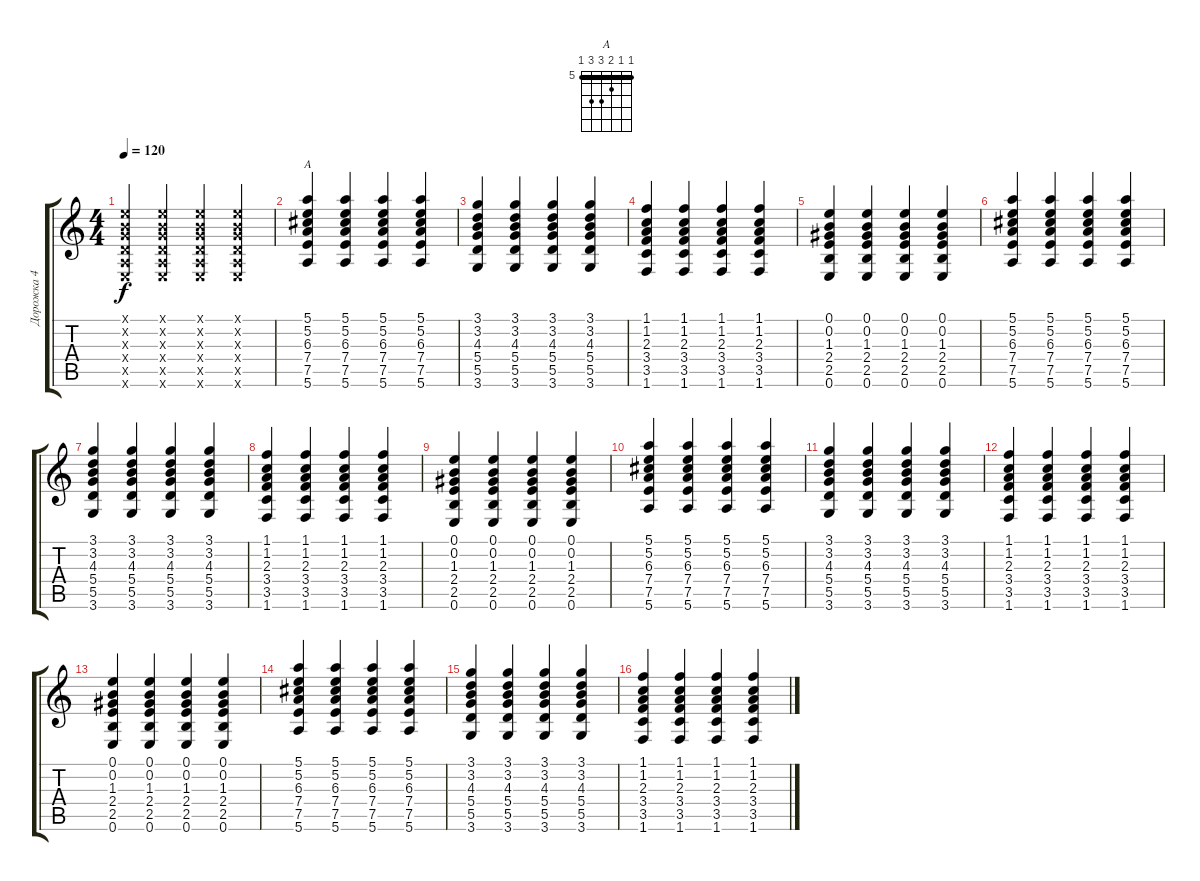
\track ("Дорожка 4" "Дорожка 4") {instrument electricguitarclean}
\staff {score tabs}
\tuning (E4 B3 G3 D3 A2 E2) {hide}
\chord ("A" 5 5 6 7 7 5) {firstfret 5 barre 5}
\ts (4 4)
\tempo 120
\clef g2
\ks c
(0.1{x} 0.2{x} 0.3{x} 0.4{x} 0.5{x} 0.6{x}).4{dy f} (0.1{x} 0.2{x} 0.3{x} 0.4{x} 0.5{x} 0.6{x}).4 (0.1{x} 0.2{x} 0.3{x} 0.4{x} 0.5{x} 0.6{x}).4 (0.1{x} 0.2{x} 0.3{x} 0.4{x} 0.5{x} 0.6{x}).4 |
(5.1 5.2 6.3 7.4 7.5 5.6).4{ch "A"} (5.1 5.2 6.3 7.4 7.5 5.6).4 (5.1 5.2 6.3 7.4 7.5 5.6).4 (5.1 5.2 6.3 7.4 7.5 5.6).4 |
(3.1 3.2 4.3 5.4 5.5 3.6).4 (3.1 3.2 4.3 5.4 5.5 3.6).4 (3.1 3.2 4.3 5.4 5.5 3.6).4 (3.1 3.2 4.3 5.4 5.5 3.6).4 |
(1.1 1.2 2.3 3.4 3.5 1.6).4 (1.1 1.2 2.3 3.4 3.5 1.6).4 (1.1 1.2 2.3 3.4 3.5 1.6).4 (1.1 1.2 2.3 3.4 3.5 1.6).4 |
(0.1 0.2 1.3 2.4 2.5 0.6).4 (0.1 0.2 1.3 2.4 2.5 0.6).4 (0.1 0.2 1.3 2.4 2.5 0.6).4 (0.1 0.2 1.3 2.4 2.5 0.6).4 |
(5.1 5.2 6.3 7.4 7.5 5.6).4 (5.1 5.2 6.3 7.4 7.5 5.6).4 (5.1 5.2 6.3 7.4 7.5 5.6).4 (5.1 5.2 6.3 7.4 7.5 5.6).4 |
(3.1 3.2 4.3 5.4 5.5 3.6).4 (3.1 3.2 4.3 5.4 5.5 3.6).4 (3.1 3.2 4.3 5.4 5.5 3.6).4 (3.1 3.2 4.3 5.4 5.5 3.6).4 |
(1.1 1.2 2.3 3.4 3.5 1.6).4 (1.1 1.2 2.3 3.4 3.5 1.6).4 (1.1 1.2 2.3 3.4 3.5 1.6).4 (1.1 1.2 2.3 3.4 3.5 1.6).4 |
(0.1 0.2 1.3 2.4 2.5 0.6).4 (0.1 0.2 1.3 2.4 2.5 0.6).4 (0.1 0.2 1.3 2.4 2.5 0.6).4 (0.1 0.2 1.3 2.4 2.5 0.6).4 |
(5.1 5.2 6.3 7.4 7.5 5.6).4 (5.1 5.2 6.3 7.4 7.5 5.6).4 (5.1 5.2 6.3 7.4 7.5 5.6).4 (5.1 5.2 6.3 7.4 7.5 5.6).4 |
(3.1 3.2 4.3 5.4 5.5 3.6).4 (3.1 3.2 4.3 5.4 5.5 3.6).4 (3.1 3.2 4.3 5.4 5.5 3.6).4 (3.1 3.2 4.3 5.4 5.5 3.6).4 |
(1.1 1.2 2.3 3.4 3.5 1.6).4 (1.1 1.2 2.3 3.4 3.5 1.6).4 (1.1 1.2 2.3 3.4 3.5 1.6).4 (1.1 1.2 2.3 3.4 3.5 1.6).4 |
(0.1 0.2 1.3 2.4 2.5 0.6).4 (0.1 0.2 1.3 2.4 2.5 0.6).4 (0.1 0.2 1.3 2.4 2.5 0.6).4 (0.1 0.2 1.3 2.4 2.5 0.6).4 |
(5.1 5.2 6.3 7.4 7.5 5.6).4 (5.1 5.2 6.3 7.4 7.5 5.6).4 (5.1 5.2 6.3 7.4 7.5 5.6).4 (5.1 5.2 6.3 7.4 7.5 5.6).4 |
(3.1 3.2 4.3 5.4 5.5 3.6).4 (3.1 3.2 4.3 5.4 5.5 3.6).4 (3.1 3.2 4.3 5.4 5.5 3.6).4 (3.1 3.2 4.3 5.4 5.5 3.6).4 |
(1.1 1.2 2.3 3.4 3.5 1.6).4 (1.1 1.2 2.3 3.4 3.5 1.6).4 (1.1 1.2 2.3 3.4 3.5 1.6).4 (1.1 1.2 2.3 3.4 3.5 1.6).4
